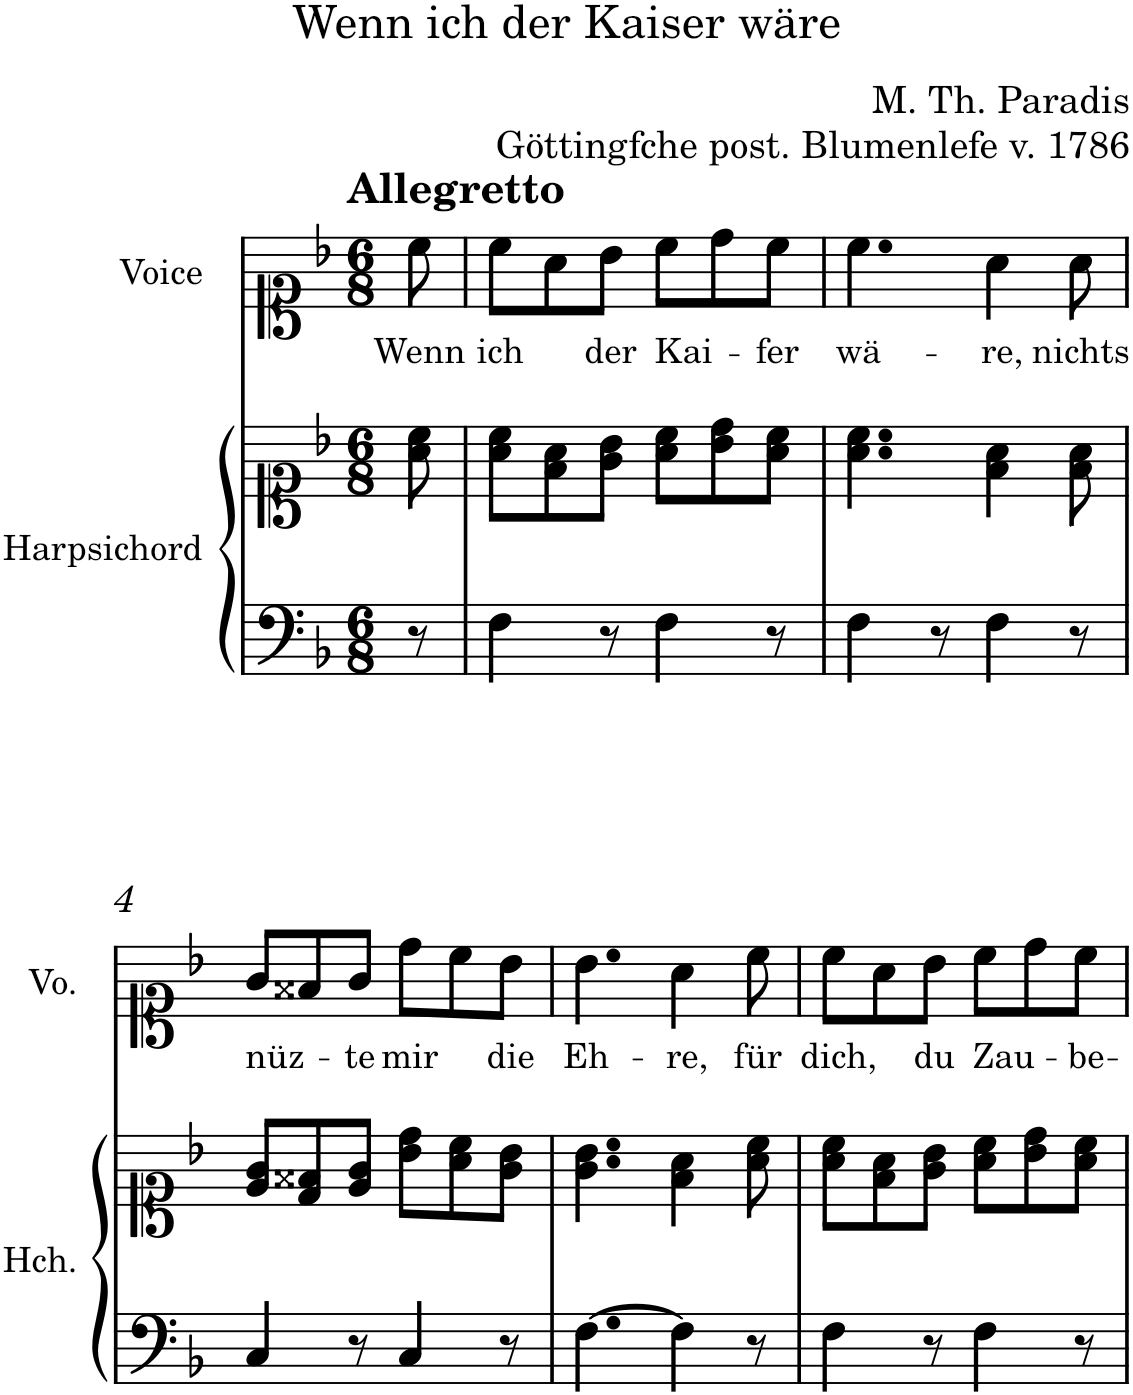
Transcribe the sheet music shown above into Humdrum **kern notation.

**kern	**kern	**kern	**text
*part2	*part2	*part1	*part1
*staff3	*staff2	*staff1	*staff1
*I"Harpsichord	*	*I"Voice	*
*I'Hch.	*	*I'Vo.	*
*clefF4	*clefC1	*clefC1	*
*k[b-]	*k[b-]	*k[b-]	*
*M6/8	*M6/8	*M6/8	*
=1	=1	=1	=1
!	!	!LO:TX:a:B:t=Allegretto	!
!	!	!	!LO:LY:b
8r	8a\ 8cc\	8cc\	Wenn
=2	=2	=2	=2
!	!	!	!LO:LY:b
4F\	8a\ 8cc\L	8cc\L	ich
.	8f\ 8a\	8a\	.
!	!	!	!LO:LY:b
8r	8g\ 8b-\J	8b-\J	der
!	!	!	!LO:LY:b
4F\	8a\ 8cc\L	8cc\L	Kai-
.	8b-\ 8dd\	8dd\	.
!	!	!	!LO:LY:b
8r	8a\ 8cc\J	8cc\J	-fer
=3	=3	=3	=3
!	!	!	!LO:LY:b
4F\	4.a\ 4.cc\	4.cc\	wä-
8r	.	.	.
!	!	!	!LO:LY:b
4F\	4f\ 4a\	4a\	-re,
!	!	!	!LO:LY:b
8r	8f\ 8a\	8a\	nichts
!!LO:LB:g=z
=4	=4	=4	=4
!	!	!	!LO:LY:b
4C/	8e/ 8g/L	8g/L	nüz-
.	8d/ 8f##X/	8f##X/	.
!	!	!	!LO:LY:b
8r	8e/ 8g/J	8g/J	-te
!	!	!	!LO:LY:b
4C/	8b-\ 8dd\L	8dd\L	mir
.	8a\ 8cc\	8cc\	.
!	!	!	!LO:LY:b
8r	8g\ 8b-\J	8b-\J	die
=5	=5	=5	=5
!	!	!	!LO:LY:b
[4.F\	4.g\ 4.b-\	4.b-\	Eh-
!	!	!	!LO:LY:b
4F\]	4f\ 4a\	4a\	-re,
!	!	!	!LO:LY:b
8r	8a\ 8cc\	8cc\	für
=6	=6	=6	=6
!	!	!	!LO:LY:b
4F\	8a\ 8cc\L	8cc\L	dich,
.	8f\ 8a\	8a\	.
!	!	!	!LO:LY:b
8r	8g\ 8b-\J	8b-\J	du
!	!	!	!LO:LY:b
4F\	8a\ 8cc\L	8cc\L	Zau-
.	8b-\ 8dd\	8dd\	.
!	!	!	!LO:LY:b
8r	8a\ 8cc\J	8cc\J	-be-
=	=	=	=
*-	*-	*-	*-
